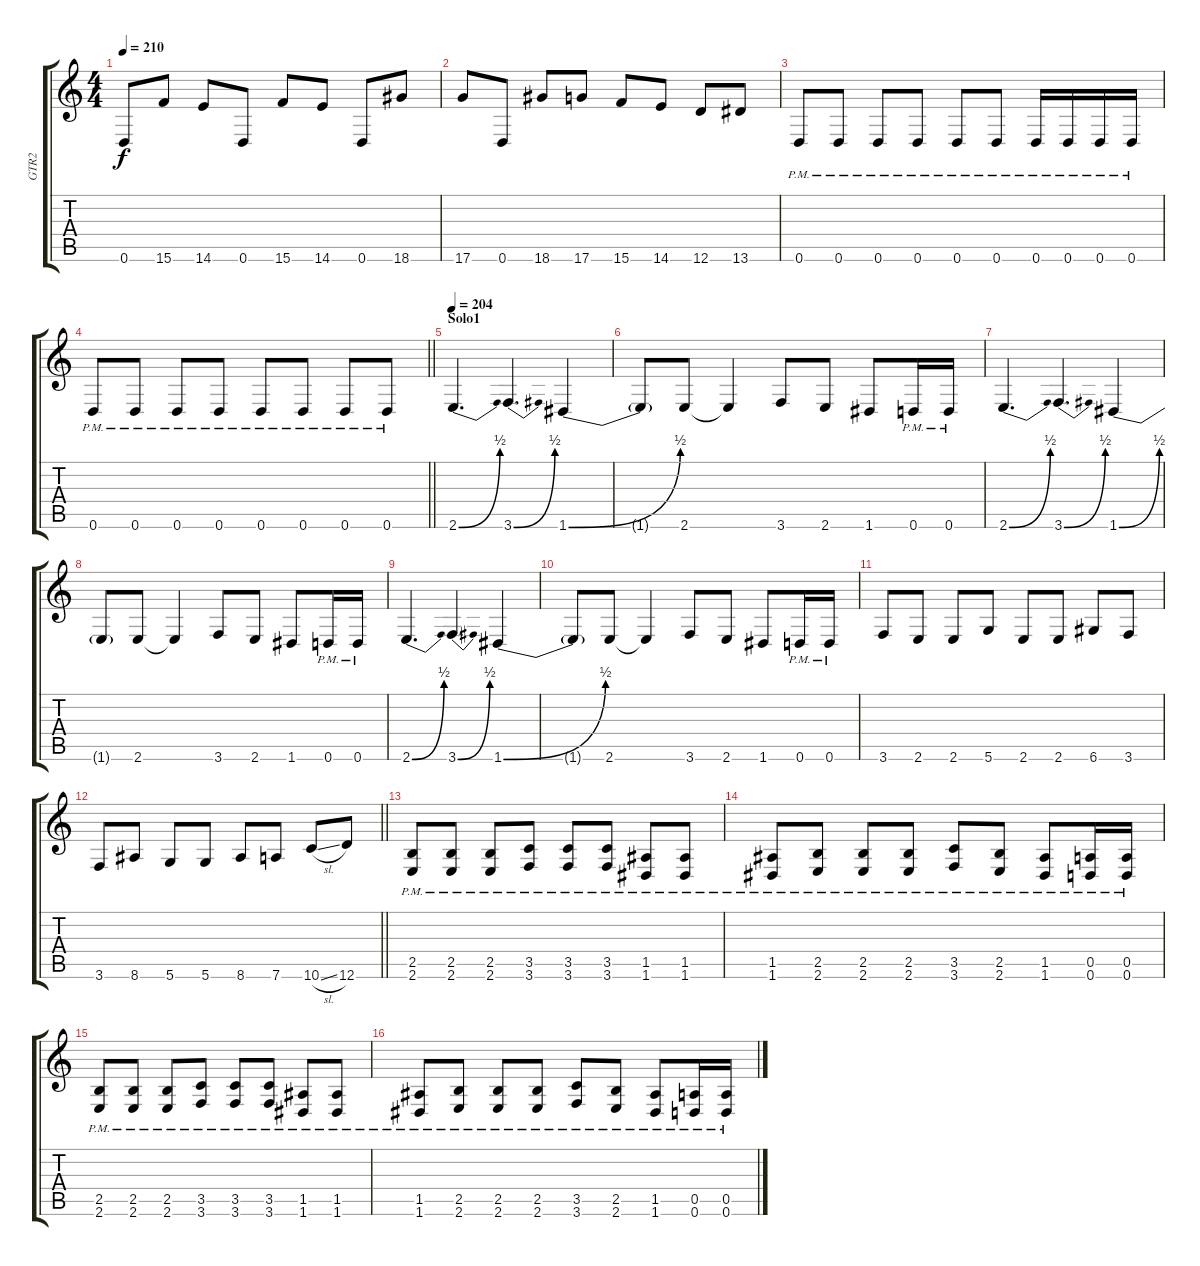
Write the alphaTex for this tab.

\track ("GTR2" "GTR2") {instrument distortionguitar}
\staff {score tabs}
\tuning (E4 B3 G3 D3 A2 D2) {hide}
\ts (4 4)
\tempo 210
\clef g2
\ks c
0.6.8{dy f} 15.6.8 14.6.8 0.6.8 15.6.8 14.6.8 0.6.8 18.6.8 |
17.6.8 0.6.8 18.6.8 17.6.8 15.6.8 14.6.8 12.6.8 13.6.8 |
0.6{pm}.8 0.6{pm}.8 0.6{pm}.8 0.6{pm}.8 0.6{pm}.8 0.6{pm}.8 0.6{pm}.16 0.6{pm}.16 0.6{pm}.16 0.6{pm}.16 |
\barLineRight lightlight
0.6{pm}.8 0.6{pm}.8 0.6{pm}.8 0.6{pm}.8 0.6{pm}.8 0.6{pm}.8 0.6{pm}.8 0.6{pm}.8 |
\section ("" "Solo1")
\tempo 204
2.6{be (bend 0 0 60 2)}.4{d} 3.6{be (bend 0 0 60 2)}.4{d} 1.6{be (bend 0 0 60 2)}.4 |
1.6{t}.8 2.6.8 2.6{t}.4 3.6.8 2.6.8 1.6.8 0.6{pm}.16 0.6{pm}.16 |
2.6{be (bend 0 0 60 2)}.4{d} 3.6{be (bend 0 0 60 2)}.4{d} 1.6{be (bend 0 0 60 2)}.4 |
1.6{t}.8 2.6.8 2.6{t}.4 3.6.8 2.6.8 1.6.8 0.6{pm}.16 0.6{pm}.16 |
2.6{be (bend 0 0 60 2)}.4{d} 3.6{be (bend 0 0 60 2)}.4{d} 1.6{be (bend 0 0 60 2)}.4 |
1.6{t}.8 2.6.8 2.6{t}.4 3.6.8 2.6.8 1.6.8 0.6{pm}.16 0.6{pm}.16 |
3.6.8 2.6.8 2.6.8 5.6.8 2.6.8 2.6.8 6.6.8 3.6.8 |
\barLineRight lightlight
3.6.8 8.6.8 5.6.8 5.6.8 8.6.8 7.6.8 10.6{sl}.8 12.6.8 |
(2.5{pm} 2.6{pm}).8 (2.5{pm} 2.6{pm}).8 (2.5{pm} 2.6{pm}).8 (3.5{pm} 3.6{pm}).8 (3.5{pm} 3.6{pm}).8 (3.5{pm} 3.6{pm}).8 (1.5{pm} 1.6{pm}).8 (1.5{pm} 1.6{pm}).8 |
(1.5{pm} 1.6{pm}).8 (2.5{pm} 2.6{pm}).8 (2.5{pm} 2.6{pm}).8 (2.5{pm} 2.6{pm}).8 (3.5{pm} 3.6{pm}).8 (2.5{pm} 2.6{pm}).8 (1.5{pm} 1.6{pm}).8 (0.5{pm} 0.6{pm}).16 (0.5{pm} 0.6{pm}).16 |
(2.5{pm} 2.6{pm}).8 (2.5{pm} 2.6{pm}).8 (2.5{pm} 2.6{pm}).8 (3.5{pm} 3.6{pm}).8 (3.5{pm} 3.6{pm}).8 (3.5{pm} 3.6{pm}).8 (1.5{pm} 1.6{pm}).8 (1.5{pm} 1.6{pm}).8 |
(1.5{pm} 1.6{pm}).8 (2.5{pm} 2.6{pm}).8 (2.5{pm} 2.6{pm}).8 (2.5{pm} 2.6{pm}).8 (3.5{pm} 3.6{pm}).8 (2.5{pm} 2.6{pm}).8 (1.5{pm} 1.6{pm}).8 (0.5{pm} 0.6{pm}).16 (0.5{pm} 0.6{pm}).16
